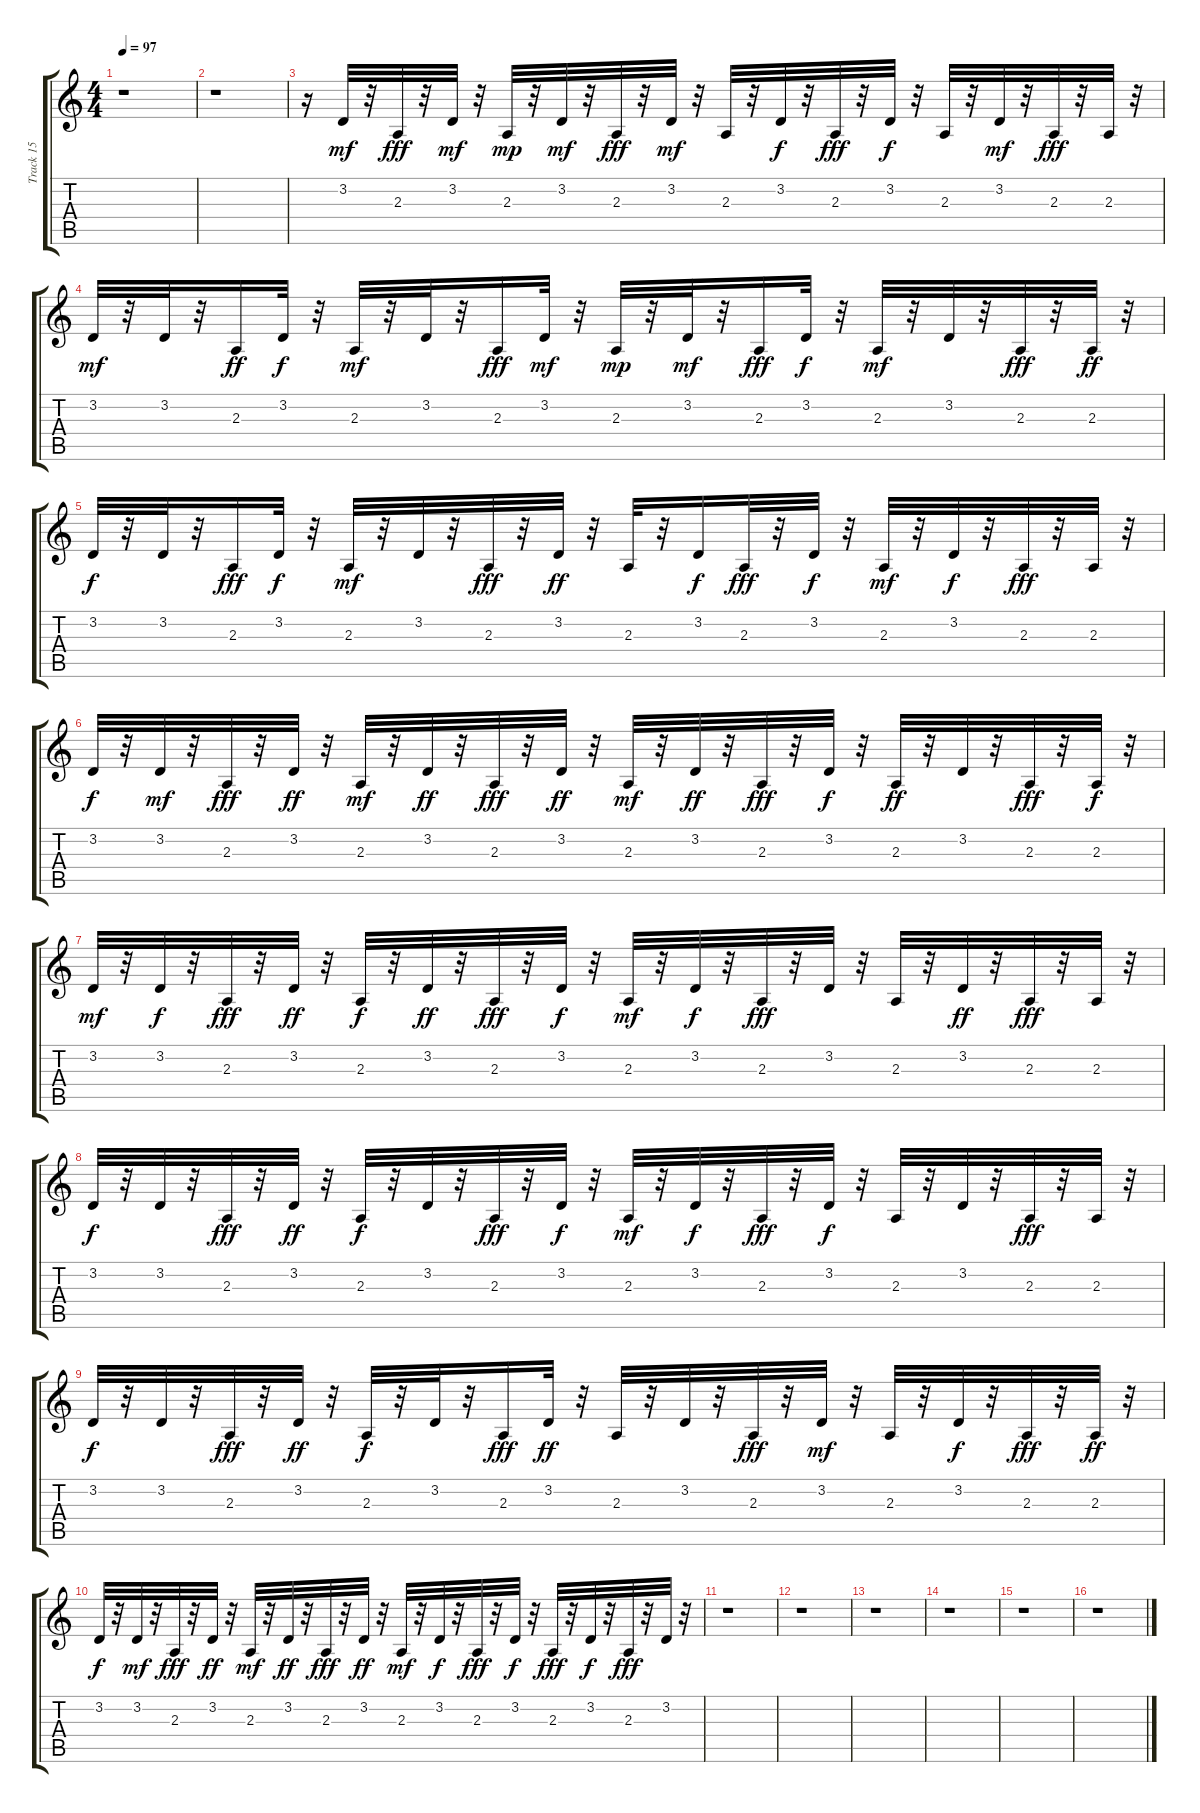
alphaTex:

\track ("Track 15" "Track 15") {instrument woodblock}
\staff {score tabs}
\tuning (E4 B3 G3 D3 A2 E2) {hide}
\ts (4 4)
\tempo 97
\clef g2
\ks c
r.1{dy mf} |
r.1 |
r.16 3.2.32 r.32 2.3.32{dy fff} r.32 3.2.32{dy mf} r.32 2.3.32{dy mp} r.32 3.2.32{dy mf} r.32 2.3.32{dy fff} r.32 3.2.32{dy mf} r.32 2.3.32 r.32 3.2.32{dy f} r.32 2.3.32{dy fff} r.32 3.2.32{dy f} r.32 2.3.32 r.32 3.2.32{dy mf} r.32 2.3.32{dy fff} r.32 2.3.32 r.32 |
3.2.32{dy mf} r.32 3.2.32 r.32 2.3.16{dy ff} 3.2.32{dy f} r.32 2.3.32{dy mf} r.32 3.2.32 r.32 2.3.16{dy fff} 3.2.32{dy mf} r.32 2.3.32{dy mp} r.32 3.2.32{dy mf} r.32 2.3.16{dy fff} 3.2.32{dy f} r.32 2.3.32{dy mf} r.32 3.2.32 r.32 2.3.32{dy fff} r.32 2.3.32{dy ff} r.32 |
3.2.32{dy f} r.32 3.2.32 r.32 2.3.16{dy fff} 3.2.32{dy f} r.32 2.3.32{dy mf} r.32 3.2.32 r.32 2.3.32{dy fff} r.32 3.2.32{dy ff} r.32 2.3.32 r.32 3.2.16{dy f} 2.3.32{dy fff} r.32 3.2.32{dy f} r.32 2.3.32{dy mf} r.32 3.2.32{dy f} r.32 2.3.32{dy fff} r.32 2.3.32 r.32 |
3.2.32{dy f} r.32 3.2.32{dy mf} r.32 2.3.32{dy fff} r.32 3.2.32{dy ff} r.32 2.3.32{dy mf} r.32 3.2.32{dy ff} r.32 2.3.32{dy fff} r.32 3.2.32{dy ff} r.32 2.3.32{dy mf} r.32 3.2.32{dy ff} r.32 2.3.32{dy fff} r.32 3.2.32{dy f} r.32 2.3.32{dy ff} r.32 3.2.32 r.32 2.3.32{dy fff} r.32 2.3.32{dy f} r.32 |
3.2.32{dy mf} r.32 3.2.32{dy f} r.32 2.3.32{dy fff} r.32 3.2.32{dy ff} r.32 2.3.32{dy f} r.32 3.2.32{dy ff} r.32 2.3.32{dy fff} r.32 3.2.32{dy f} r.32 2.3.32{dy mf} r.32 3.2.32{dy f} r.32 2.3.32{dy fff} r.32 3.2.32 r.32 2.3.32 r.32 3.2.32{dy ff} r.32 2.3.32{dy fff} r.32 2.3.32 r.32 |
3.2.32{dy f} r.32 3.2.32 r.32 2.3.32{dy fff} r.32 3.2.32{dy ff} r.32 2.3.32{dy f} r.32 3.2.32 r.32 2.3.32{dy fff} r.32 3.2.32{dy f} r.32 2.3.32{dy mf} r.32 3.2.32{dy f} r.32 2.3.32{dy fff} r.32 3.2.32{dy f} r.32 2.3.32 r.32 3.2.32 r.32 2.3.32{dy fff} r.32 2.3.32 r.32 |
3.2.32{dy f} r.32 3.2.32 r.32 2.3.32{dy fff} r.32 3.2.32{dy ff} r.32 2.3.32{dy f} r.32 3.2.32 r.32 2.3.16{dy fff} 3.2.32{dy ff} r.32 2.3.32 r.32 3.2.32 r.32 2.3.32{dy fff} r.32 3.2.32{dy mf} r.32 2.3.32 r.32 3.2.32{dy f} r.32 2.3.32{dy fff} r.32 2.3.32{dy ff} r.32 |
3.2.32{dy f} r.32 3.2.32{dy mf} r.32 2.3.32{dy fff} r.32 3.2.32{dy ff} r.32 2.3.32{dy mf} r.32 3.2.32{dy ff} r.32 2.3.32{dy fff} r.32 3.2.32{dy ff} r.32 2.3.32{dy mf} r.32 3.2.32{dy f} r.32 2.3.32{dy fff} r.32 3.2.32{dy f} r.32 2.3.32{dy fff} r.32 3.2.32{dy f} r.32 2.3.32{dy fff} r.32 3.2.32 r.32 |
r.1 |
r.1 |
r.1 |
r.1 |
r.1 |
r.1
